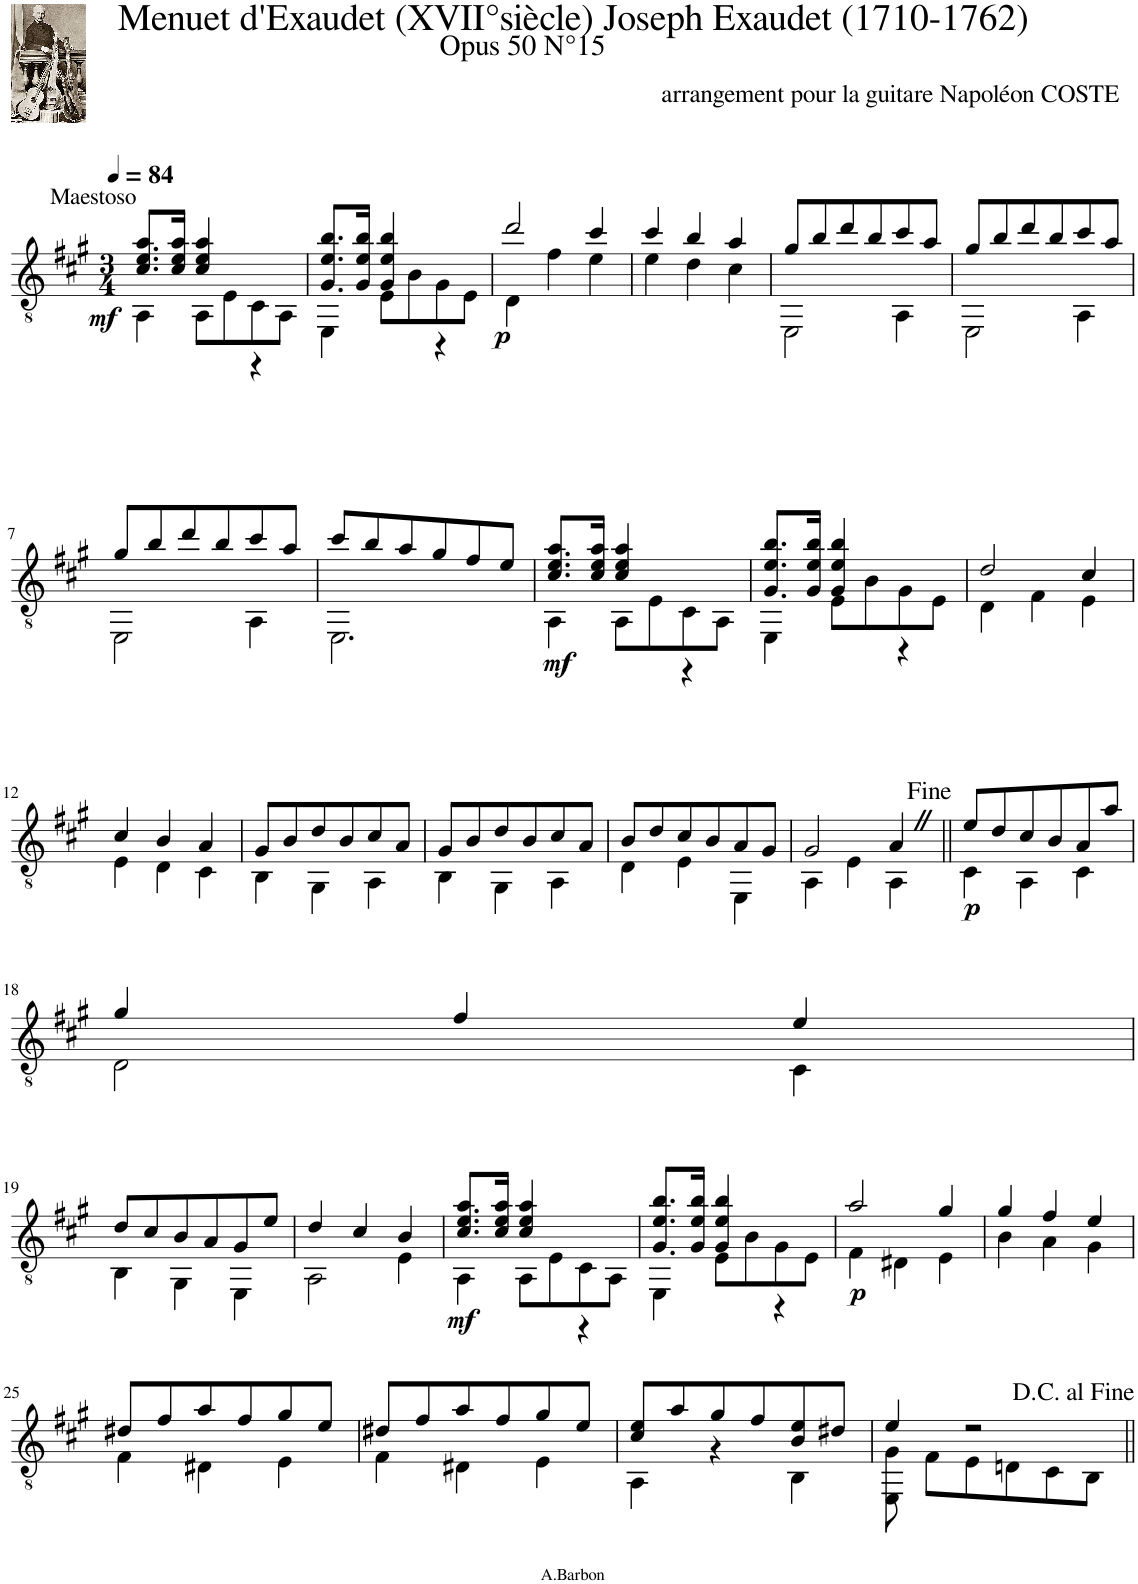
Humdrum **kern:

**kern	**dynam
*part1	*part1
*staff1	*staff1
*I"Guitare classique	*
*I'Guit.	*
*clefGv2	*
*k[f#c#g#]	*
*M3/4	*
*MM84	*
=1	=1
*^	*
!LO:TX:a:t=Maestoso	!	!
!	!	!LO:DY:b
4AA\	8.c#/ 8.e/ 8.a/L	mf
.	16c#/ 16e/ 16a/Jk	.
8AA\L	4c#/ 4e/ 4a/	.
8E\	.	.
8C#\	4r	.
8AA\J	.	.
=2	=2	=2
4EE\	8.G#/ 8.e/ 8.b/L	.
.	16G#/ 16e/ 16b/Jk	.
8E\L	4G#/ 4e/ 4b/	.
8B\	.	.
8G#\	4r	.
8E\J	.	.
=3	=3	=3
!	!	!LO:DY:b
4D\	2dd/	p
4f#\	.	.
4e\	4cc#/	.
=4	=4	=4
4cc#/	4e\	.
4b/	4d\	.
4a/	4c#\	.
=5	=5	=5
8g#/L	2EE\	.
8b/	.	.
8dd/	.	.
8b/	.	.
8cc#/	4AA\	.
8a/J	.	.
=6	=6	=6
8g#/L	2EE\	.
8b/	.	.
8dd/	.	.
8b/	.	.
8cc#/	4AA\	.
8a/J	.	.
!!LO:LB:g=z	!!
=7	=7	=7
8g#/L	2EE\	.
8b/	.	.
8dd/	.	.
8b/	.	.
8cc#/	4AA\	.
8a/J	.	.
=8	=8	=8
8cc#/L	2.EE\	.
8b/	.	.
8a/	.	.
8g#/	.	.
8f#/	.	.
8e/J	.	.
=9	=9	=9
!	!	!LO:DY:b
4AA\	8.c#/ 8.e/ 8.a/L	mf
.	16c#/ 16e/ 16a/Jk	.
8AA\L	4c#/ 4e/ 4a/	.
8E\	.	.
8C#\	4r	.
8AA\J	.	.
=10	=10	=10
4EE\	8.G#/ 8.e/ 8.b/L	.
.	16G#/ 16e/ 16b/Jk	.
8E\L	4G#/ 4e/ 4b/	.
8B\	.	.
8G#\	4r	.
8E\J	.	.
=11	=11	=11
4D\	2d/	.
4F#\	.	.
4E\	4c#/	.
!!LO:LB:g=z	!!
=12	=12	=12
4c#/	4E\	.
4B/	4D\	.
4A/	4C#\	.
=13	=13	=13
8G#/L	4BB\	.
8B/	.	.
8d/	4GG#\	.
8B/	.	.
8c#/	4AA\	.
8A/J	.	.
=14	=14	=14
8G#/L	4BB\	.
8B/	.	.
8d/	4GG#\	.
8B/	.	.
8c#/	4AA\	.
8A/J	.	.
=15	=15	=15
8B/L	4D\	.
8d/	.	.
8c#/	4E\	.
8B/	.	.
8A/	4EE\	.
8G#/J	.	.
=16	=16	=16
2G#/	4AA\	.
.	4E\	.
4AZ/	4AA\	.
=17||	=17||	=17||
!	!	!LO:DY:b
8e/L	4C#\	p
8d/	.	.
8c#/	4AA\	.
8B/	.	.
8A/	4C#\	.
8a/J	.	.
!!LO:LB:g=z	!!
=18	=18	=18
4g#/	2D\	.
4f#/	.	.
4e/	4C#\	.
!!LO:LB:g=z	!!
=19	=19	=19
8d/L	4BB\	.
8c#/	.	.
8B/	4GG#\	.
8A/	.	.
8G#/	4EE\	.
8e/J	.	.
=20	=20	=20
4d/	2AA\	.
4c#/	.	.
4B/	4E\	.
=21	=21	=21
!	!	!LO:DY:b
4AA\	8.c#/ 8.e/ 8.a/L	mf
.	16c#/ 16e/ 16a/Jk	.
8AA\L	4c#/ 4e/ 4a/	.
8E\	.	.
8C#\	4r	.
8AA\J	.	.
=22	=22	=22
4EE\	8.G#/ 8.e/ 8.b/L	.
.	16G#/ 16e/ 16b/Jk	.
8E\L	4G#/ 4e/ 4b/	.
8B\	.	.
8G#\	4r	.
8E\J	.	.
=23	=23	=23
!	!	!LO:DY:b
2a/	4F#\	p
.	4D#X\	.
4g#/	4E\	.
=24	=24	=24
4g#/	4B\	.
4f#/	4A\	.
4e/	4G#\	.
!!LO:LB:g=z	!!
=25	=25	=25
8d#X/L	4F#\	.
8f#/	.	.
8a/	4D#X\	.
8f#/	.	.
8g#/	4E\	.
8e/J	.	.
=26	=26	=26
8d#X/L	4F#\	.
8f#/	.	.
8a/	4D#X\	.
8f#/	.	.
8g#/	4E\	.
8e/J	.	.
=27	=27	=27
8c#/ 8e/L	4AA\	.
8a/	.	.
8g#/	4r	.
8f#/	.	.
8B/ 8e/	4BB\	.
8d#X/J	.	.
=28	=28	=28
4e/	8EE\ 8G#\	.
.	8F#\L	.
2r	8E\	.
.	8Dn\	.
.	8C#\	.
.	8BB\J	.
*v	*v	*
=||	=||
*-	*-
